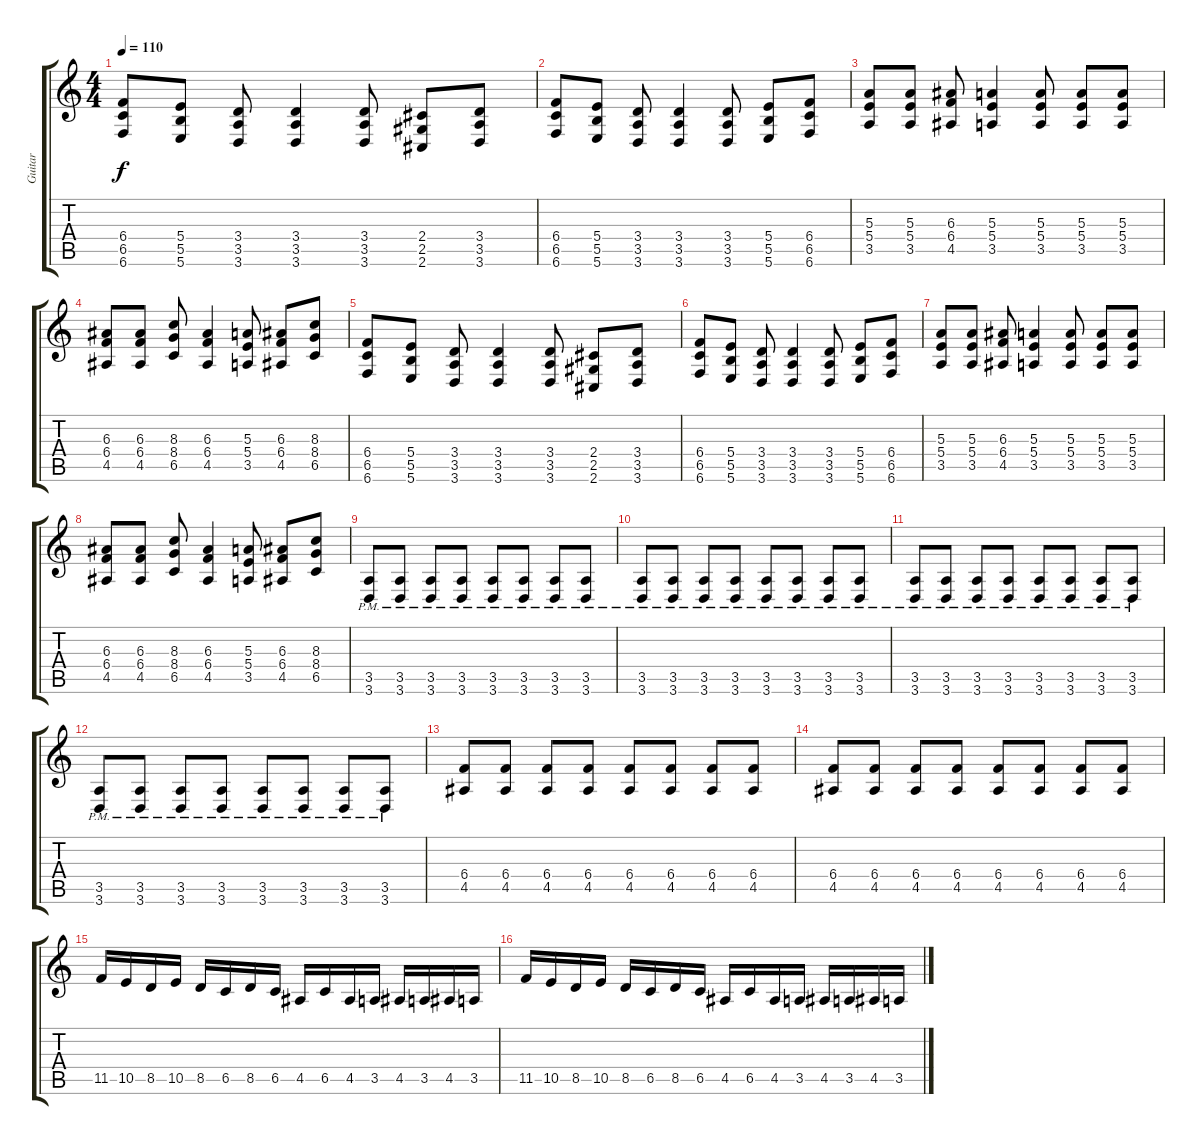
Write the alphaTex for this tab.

\track ("Guitar" "Guitar") {instrument distortionguitar}
\staff {score tabs}
\tuning (Db4 Ab3 E3 B2 Gb2 B1) {hide}
\ts (4 4)
\tempo 110
\clef g2
\ks c
(6.4 6.5 6.6).8{dy f} (5.4 5.5 5.6).8 (3.4 3.5 3.6).8 (3.4 3.5 3.6).4 (3.4 3.5 3.6).8 (2.4 2.5 2.6).8 (3.4 3.5 3.6).8 |
(6.4 6.5 6.6).8 (5.4 5.5 5.6).8 (3.4 3.5 3.6).8 (3.4 3.5 3.6).4 (3.4 3.5 3.6).8 (5.4 5.5 5.6).8 (6.4 6.5 6.6).8 |
(5.3 5.4 3.5).8 (5.3 5.4 3.5).8 (6.3 6.4 4.5).8 (5.3 5.4 3.5).4 (5.3 5.4 3.5).8 (5.3 5.4 3.5).8 (5.3 5.4 3.5).8 |
(6.3 6.4 4.5).8 (6.3 6.4 4.5).8 (8.3 8.4 6.5).8 (6.3 6.4 4.5).4 (5.3 5.4 3.5).8 (6.3 6.4 4.5).8 (8.3 8.4 6.5).8 |
(6.4 6.5 6.6).8 (5.4 5.5 5.6).8 (3.4 3.5 3.6).8 (3.4 3.5 3.6).4 (3.4 3.5 3.6).8 (2.4 2.5 2.6).8 (3.4 3.5 3.6).8 |
(6.4 6.5 6.6).8 (5.4 5.5 5.6).8 (3.4 3.5 3.6).8 (3.4 3.5 3.6).4 (3.4 3.5 3.6).8 (5.4 5.5 5.6).8 (6.4 6.5 6.6).8 |
(5.3 5.4 3.5).8 (5.3 5.4 3.5).8 (6.3 6.4 4.5).8 (5.3 5.4 3.5).4 (5.3 5.4 3.5).8 (5.3 5.4 3.5).8 (5.3 5.4 3.5).8 |
(6.3 6.4 4.5).8 (6.3 6.4 4.5).8 (8.3 8.4 6.5).8 (6.3 6.4 4.5).4 (5.3 5.4 3.5).8 (6.3 6.4 4.5).8 (8.3 8.4 6.5).8 |
(3.5{pm} 3.6{pm}).8 (3.5{pm} 3.6{pm}).8 (3.5{pm} 3.6{pm}).8 (3.5{pm} 3.6{pm}).8 (3.5{pm} 3.6{pm}).8 (3.5{pm} 3.6{pm}).8 (3.5{pm} 3.6{pm}).8 (3.5{pm} 3.6{pm}).8 |
(3.5{pm} 3.6{pm}).8 (3.5{pm} 3.6{pm}).8 (3.5{pm} 3.6{pm}).8 (3.5{pm} 3.6{pm}).8 (3.5{pm} 3.6{pm}).8 (3.5{pm} 3.6{pm}).8 (3.5{pm} 3.6{pm}).8 (3.5{pm} 3.6{pm}).8 |
(3.5{pm} 3.6{pm}).8 (3.5{pm} 3.6{pm}).8 (3.5{pm} 3.6{pm}).8 (3.5{pm} 3.6{pm}).8 (3.5{pm} 3.6{pm}).8 (3.5{pm} 3.6{pm}).8 (3.5{pm} 3.6{pm}).8 (3.5{pm} 3.6{pm}).8 |
(3.5{pm} 3.6{pm}).8 (3.5{pm} 3.6{pm}).8 (3.5{pm} 3.6{pm}).8 (3.5{pm} 3.6{pm}).8 (3.5{pm} 3.6{pm}).8 (3.5{pm} 3.6{pm}).8 (3.5{pm} 3.6{pm}).8 (3.5{pm} 3.6{pm}).8 |
(6.4 4.5).8 (6.4 4.5).8 (6.4 4.5).8 (6.4 4.5).8 (6.4 4.5).8 (6.4 4.5).8 (6.4 4.5).8 (6.4 4.5).8 |
(6.4 4.5).8 (6.4 4.5).8 (6.4 4.5).8 (6.4 4.5).8 (6.4 4.5).8 (6.4 4.5).8 (6.4 4.5).8 (6.4 4.5).8 |
11.5.16 10.5.16 8.5.16 10.5.16 8.5.16 6.5.16 8.5.16 6.5.16 4.5.16 6.5.16 4.5.16 3.5.16 4.5.16 3.5.16 4.5.16 3.5.16 |
11.5.16 10.5.16 8.5.16 10.5.16 8.5.16 6.5.16 8.5.16 6.5.16 4.5.16 6.5.16 4.5.16 3.5.16 4.5.16 3.5.16 4.5.16 3.5.16
